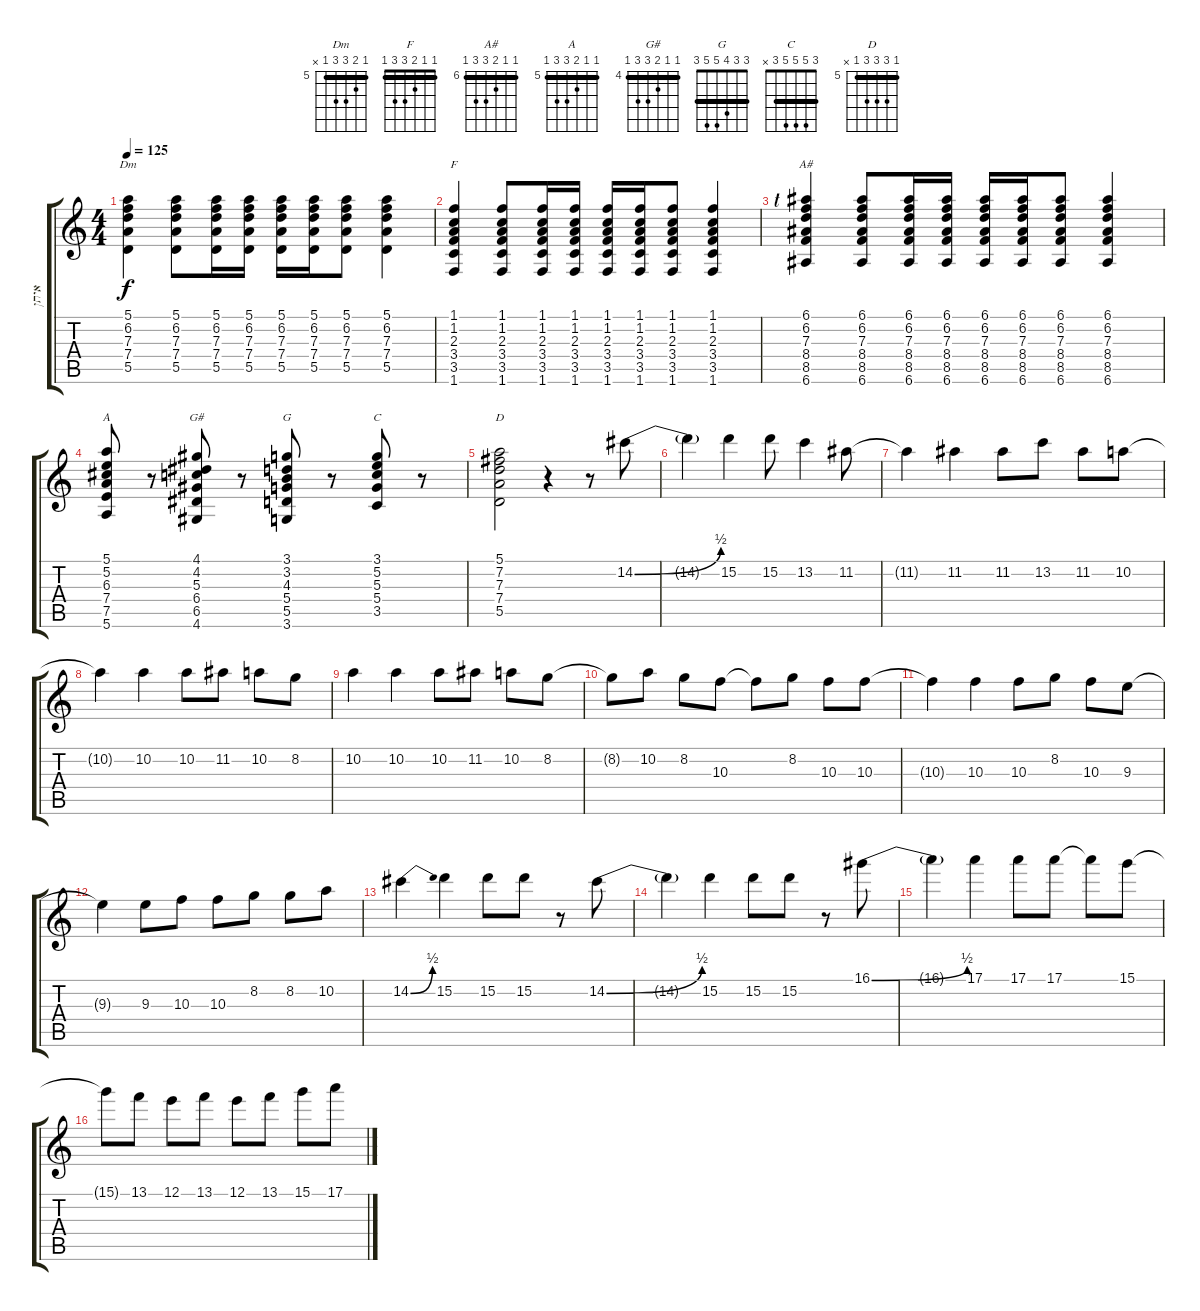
\track ("איתן" "איתן") {instrument electricguitarclean}
\staff {score tabs}
\tuning (E4 B3 G3 D3 A2 E2) {hide}
\chord ("Dm" 5 6 7 7 5 x) {firstfret 5 barre 5}
\chord ("F" 1 1 2 3 3 1) {barre 1}
\chord ("A#" 6 6 7 8 8 6) {firstfret 6 barre 6}
\chord ("A" 5 5 6 7 7 5) {firstfret 5 barre 5}
\chord ("G#" 4 4 5 6 6 4) {firstfret 4 barre 4}
\chord ("G" 3 3 4 5 5 3) {barre 3}
\chord ("C" 3 5 5 5 3 x) {barre 3}
\chord ("D" 5 7 7 7 5 x) {firstfret 5 barre 5}
\ts (4 4)
\tempo 125
\clef g2
\ks c
(5.1 6.2 7.3 7.4 5.5).4{ch "Dm" dy f} (5.1 6.2 7.3 7.4 5.5).8 (5.1 6.2 7.3 7.4 5.5).16 (5.1 6.2 7.3 7.4 5.5).16 (5.1 6.2 7.3 7.4 5.5).16 (5.1 6.2 7.3 7.4 5.5).16 (5.1 6.2 7.3 7.4 5.5).8 (5.1 6.2 7.3 7.4 5.5).4 |
(1.1 1.2 2.3 3.4 3.5 1.6).4{ch "F"} (1.1 1.2 2.3 3.4 3.5 1.6).8 (1.1 1.2 2.3 3.4 3.5 1.6).16 (1.1 1.2 2.3 3.4 3.5 1.6).16 (1.1 1.2 2.3 3.4 3.5 1.6).16 (1.1 1.2 2.3 3.4 3.5 1.6).16 (1.1 1.2 2.3 3.4 3.5 1.6).8 (1.1 1.2 2.3 3.4 3.5 1.6).4 |
(6.1{lf 1} 6.2 7.3 8.4 8.5 6.6).4{ch "A#"} (6.1 6.2 7.3 8.4 8.5 6.6).8 (6.1 6.2 7.3 8.4 8.5 6.6).16 (6.1 6.2 7.3 8.4 8.5 6.6).16 (6.1 6.2 7.3 8.4 8.5 6.6).16 (6.1 6.2 7.3 8.4 8.5 6.6).16 (6.1 6.2 7.3 8.4 8.5 6.6).8 (6.1 6.2 7.3 8.4 8.5 6.6).4 |
(5.1 5.2 6.3 7.4 7.5 5.6).8{ch "A" instrument distortionguitar} r.8 (4.1 4.2 5.3 6.4 6.5 4.6).8{ch "G#"} r.8 (3.1 3.2 4.3 5.4 5.5 3.6).8{ch "G"} r.8 (3.1 5.2 5.3 5.4 3.5).8{ch "C"} r.8 |
(5.1 7.2 7.3 7.4 5.5).2{ch "D" volume 16 instrument distortionguitar} r.4 r.8 14.2{be (bend 0 0 60 2)}.8 |
14.2{t}.4{instrument distortionguitar} 15.2.4 15.2.8 13.2.4 11.2.8 |
11.2{t}.4{instrument distortionguitar} 11.2.4 11.2.8 13.2.8 11.2.8 10.2.8 |
10.2{t}.4{instrument distortionguitar} 10.2.4 10.2.8 11.2.8 10.2.8 8.2.8 |
10.2.4{instrument distortionguitar} 10.2.4 10.2.8 11.2.8 10.2.8 8.2.8 |
8.2{t}.8{instrument distortionguitar} 10.2.8 8.2.8 10.3.8 10.3{t}.8 8.2.8 10.3.8 10.3.8 |
10.3{t}.4{instrument distortionguitar} 10.3.4 10.3.8 8.2.8 10.3.8 9.3.8 |
9.3{t}.4{instrument distortionguitar} 9.3.8 10.3.8 10.3.8 8.2.8 8.2.8 10.2.8 |
14.2{be (bend 0 0 60 2)}.4{instrument distortionguitar} 15.2.4 15.2.8 15.2.8 r.8 14.2{be (bend 0 0 60 2)}.8 |
14.2{t}.4{instrument distortionguitar} 15.2.4 15.2.8 15.2.8 r.8 16.1{be (bend 0 0 60 2)}.8 |
16.1{t}.4{instrument distortionguitar} 17.1.4 17.1.8 17.1.8 17.1{t}.8 15.1.8 |
15.1{t}.8{instrument distortionguitar} 13.1.8 12.1.8 13.1.8 12.1.8 13.1.8 15.1.8 17.1.8
